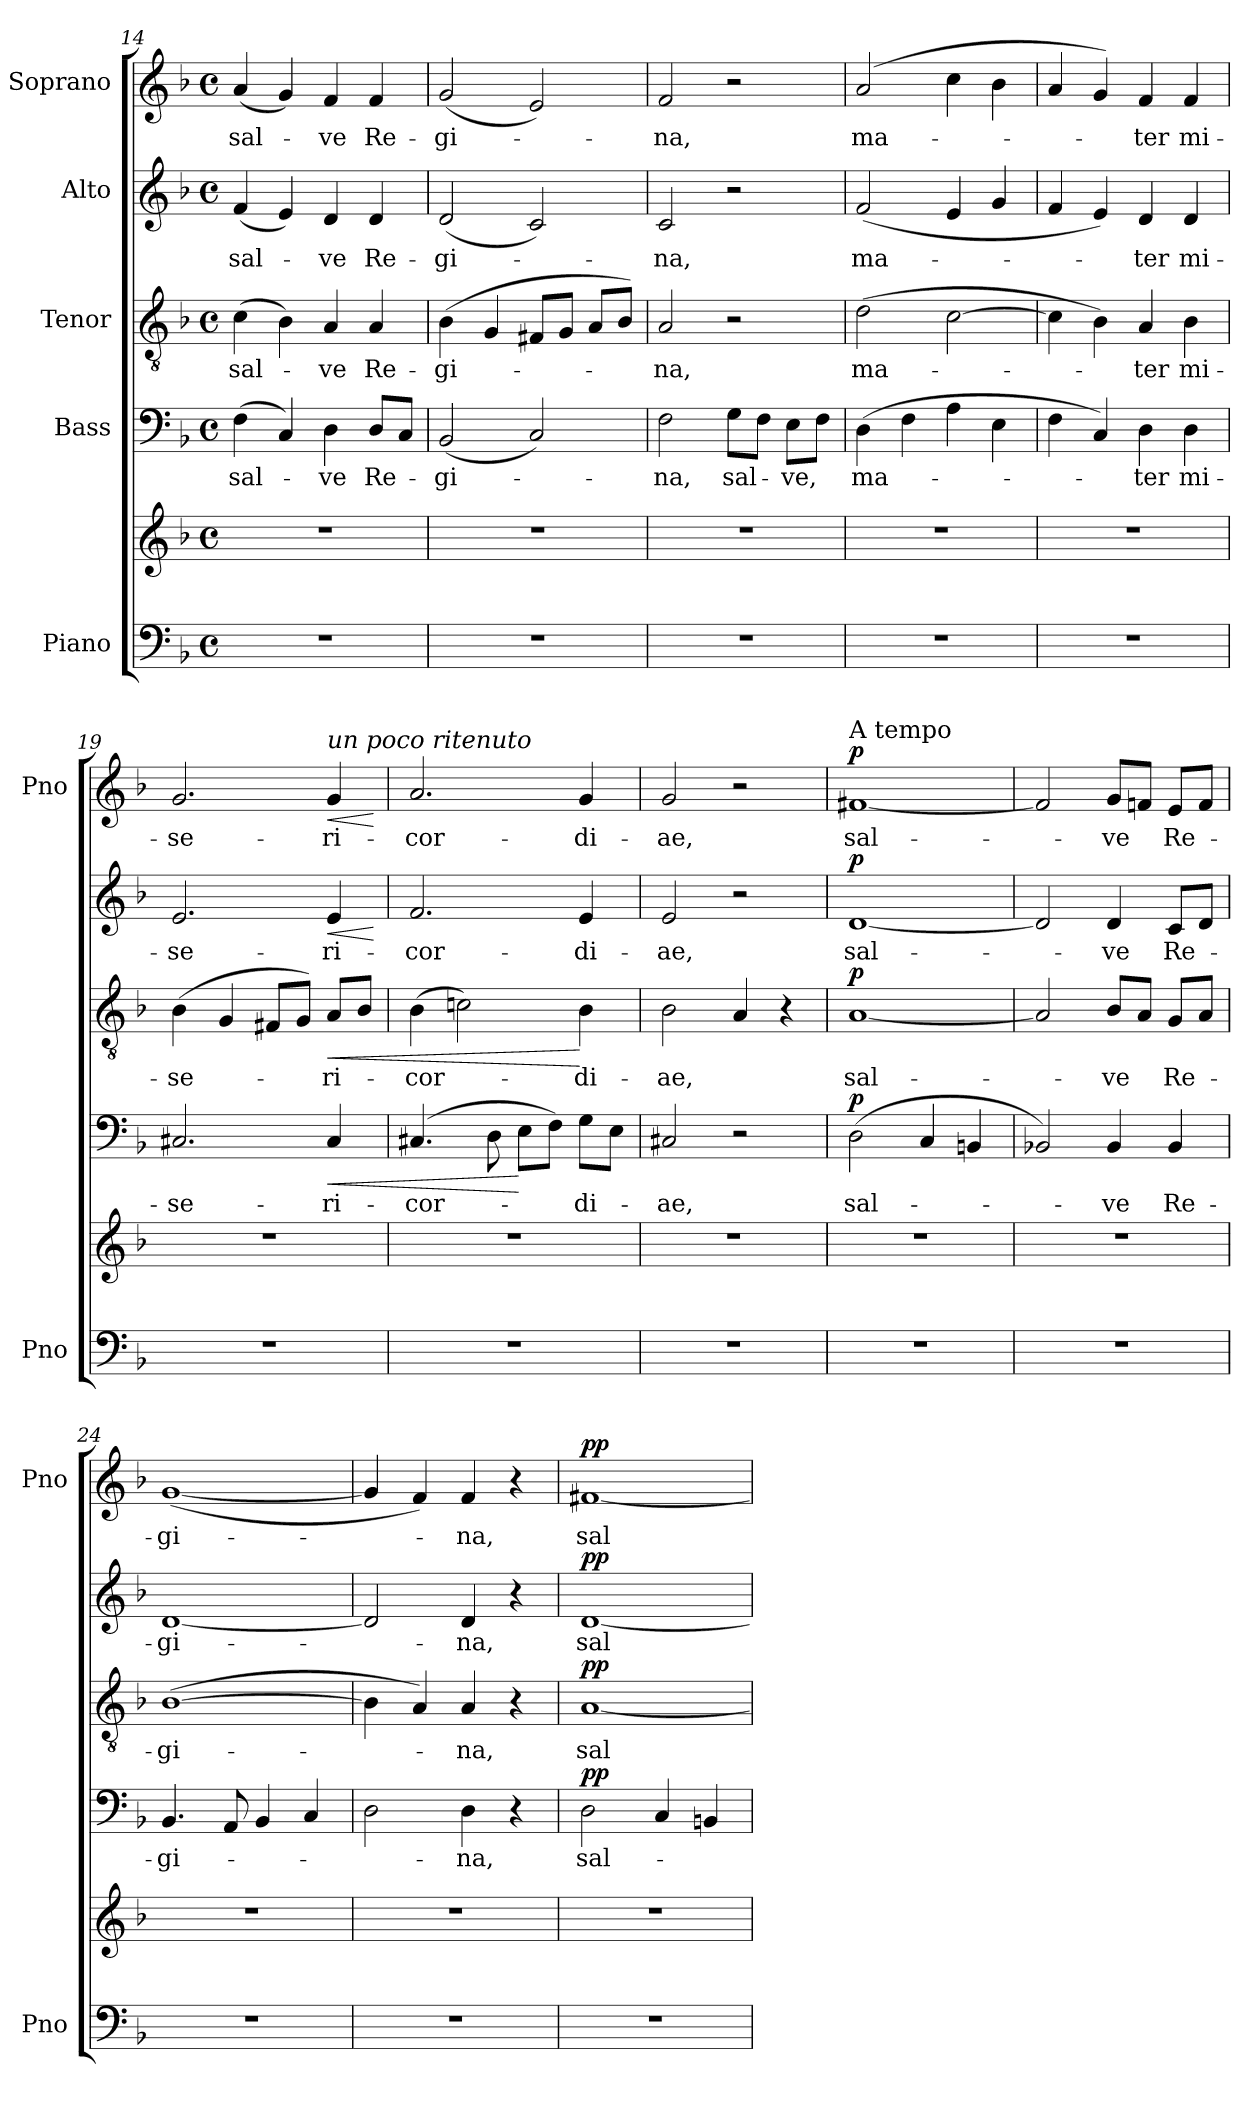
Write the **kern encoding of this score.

**kern	**kern	**kern	**text	**dynam	**kern	**text	**dynam	**kern	**text	**dynam	**kern	**text	**dynam
*part5	*part5	*part4	*part4	*part4	*part3	*part3	*part3	*part2	*part2	*part2	*part1	*part1	*part1
*staff6	*staff5	*staff4	*staff4	*staff4	*staff3	*staff3	*staff3	*staff2	*staff2	*staff2	*staff1	*staff1	*staff1
*I"Piano	*	*I"Bass	*	*	*I"Tenor	*	*	*I"Alto	*	*	*I"Soprano	*	*
*I'Pno	*	*	*	*	*	*	*	*	*	*	*I'Pno	*	*
*clefF4	*clefG2	*clefF4	*	*	*clefGv2	*	*	*clefG2	*	*	*clefG2	*	*
*k[b-]	*k[b-]	*k[b-]	*	*	*k[b-]	*	*	*k[b-]	*	*	*k[b-]	*	*
*F:	*F:	*F:	*	*	*F:	*	*	*F:	*	*	*F:	*	*
*M4/4	*M4/4	*M4/4	*	*	*M4/4	*	*	*M4/4	*	*	*M4/4	*	*
*met(c)	*met(c)	*met(c)	*	*	*met(c)	*	*	*met(c)	*	*	*met(c)	*	*
=14	=14	=14	=14	=14	=14	=14	=14	=14	=14	=14	=14	=14	=14
1r	1r	(4F\	sal-	.	(4c\	sal-	.	(4f/	sal-	.	(4a/	sal-	.
.	.	4C/)	.	.	4B-\)	.	.	4e/)	.	.	4g/)	.	.
.	.	4D\	-ve	.	4A/	-ve	.	4d/	-ve	.	4f/	-ve	.
.	.	8D/L	Re-	.	4A/	Re-	.	4d/	Re-	.	4f/	Re-	.
.	.	8C/J	.	.	.	.	.	.	.	.	.	.	.
=15	=15	=15	=15	=15	=15	=15	=15	=15	=15	=15	=15	=15	=15
1r	1r	(2BB-/	-gi-	.	(4B-\	-gi-	.	(2d/	-gi-	.	(2g/	-gi-	.
.	.	.	.	.	4G/	.	.	.	.	.	.	.	.
.	.	2C/)	.	.	8F#X/L	.	.	2c/)	.	.	2e/)	.	.
.	.	.	.	.	8G/J	.	.	.	.	.	.	.	.
.	.	.	.	.	8A/L	.	.	.	.	.	.	.	.
.	.	.	.	.	8B-/J)	.	.	.	.	.	.	.	.
=16	=16	=16	=16	=16	=16	=16	=16	=16	=16	=16	=16	=16	=16
1r	1r	2F\	-na,	.	2A/	-na,	.	2c/	-na,	.	2f/	-na,	.
.	.	8G\L	sal-	.	2r	.	.	2r	.	.	2r	.	.
.	.	8F\J	.	.	.	.	.	.	.	.	.	.	.
.	.	8E\L	-ve,	.	.	.	.	.	.	.	.	.	.
.	.	8F\J	.	.	.	.	.	.	.	.	.	.	.
=17	=17	=17	=17	=17	=17	=17	=17	=17	=17	=17	=17	=17	=17
1r	1r	(4D\	ma-	.	(2d\	ma-	.	(2f/	ma-	.	(2a/	ma-	.
.	.	4F\	.	.	.	.	.	.	.	.	.	.	.
.	.	4A\	.	.	[2c\	.	.	4e/	.	.	4cc\	.	.
.	.	4E\	.	.	.	.	.	4g/	.	.	4b-\	.	.
=18	=18	=18	=18	=18	=18	=18	=18	=18	=18	=18	=18	=18	=18
1r	1r	4F\	.	.	4c\]	.	.	4f/	.	.	4a/	.	.
.	.	4C/)	.	.	4B-\)	.	.	4e/)	.	.	4g/)	.	.
.	.	4D\	-ter	.	4A/	-ter	.	4d/	-ter	.	4f/	-ter	.
.	.	4D\	mi-	.	4B-\	mi-	.	4d/	mi-	.	4f/	mi-	.
!!LO:PB:g=z
=19	=19	=19	=19	=19	=19	=19	=19	=19	=19	=19	=19	=19	=19
1r	1r	2.C#X/	-­se-	.	(4B-\	-­se-	.	2.e/	-­se-	.	2.g/	-­se-	.
.	.	.	.	.	4G/	.	.	.	.	.	.	.	.
.	.	.	.	.	8F#X/L	.	.	.	.	.	.	.	.
.	.	.	.	.	8G/J)	.	.	.	.	.	.	.	.
!	!	!	!	!	!	!	!	!	!	!	!LO:TX:a:i:t=un poco ritenuto	!	!
!	!	!	!	!LO:HP:b	!	!	!LO:HP:b	!	!	!LO:HP:b	!	!	!LO:HP:b
.	.	4C#/	-ri-	<	8A/L	-ri-	<	4e/	-ri-	<	4g/	-ri-	<
.	.	.	.	.	8B-/J	.	.	.	.	.	.	.	.
.	.	.	.	.	.	.	.	.	.	[	.	.	[
=20	=20	=20	=20	=20	=20	=20	=20	=20	=20	=20	=20	=20	=20
1r	1r	(4.C#X/	-cor-	.	(4B-\	-cor-	.	2.f/	-cor-	.	2.a/	-cor-	.
.	.	.	.	.	2cn\)	.	.	.	.	.	.	.	.
.	.	8D\	.	.	.	.	.	.	.	.	.	.	.
.	.	8E\L	.	[	.	.	.	.	.	.	.	.	.
.	.	8F\J)	.	.	.	.	.	.	.	.	.	.	.
.	.	8G\L	-di-	.	4B-\	-di-	[	4e/	-di-	.	4g/	-di-	.
.	.	8E\J	.	.	.	.	.	.	.	.	.	.	.
=21	=21	=21	=21	=21	=21	=21	=21	=21	=21	=21	=21	=21	=21
1r	1r	2C#X/	-ae,	.	2B-\	-ae,	.	2e/	-ae,	.	2g/	-ae,	.
.	.	2r	.	.	4A/	.	.	2r	.	.	2r	.	.
.	.	.	.	.	4r	.	.	.	.	.	.	.	.
=22	=22	=22	=22	=22	=22	=22	=22	=22	=22	=22	=22	=22	=22
!	!	!	!	!	!	!	!	!	!	!	!LO:TX:a:t=A tempo	!	!
!	!	!	!	!LO:DY:a	!	!	!LO:DY:a	!	!	!LO:DY:a	!	!	!LO:DY:a
1r	1r	(2D\	sal-	p	[1A	sal-	p	[1d	sal-	p	[1f#X	sal-	p
.	.	4C/	.	.	.	.	.	.	.	.	.	.	.
.	.	4BBn/	.	.	.	.	.	.	.	.	.	.	.
=23	=23	=23	=23	=23	=23	=23	=23	=23	=23	=23	=23	=23	=23
1r	1r	2BB-X/)	.	.	2A/]	.	.	2d/]	.	.	2f#/]	.	.
.	.	4BB-/	-ve	.	8B-/L	-ve	.	4d/	-ve	.	8g/L	-ve	.
.	.	.	.	.	8A/J	.	.	.	.	.	8fn/J	.	.
.	.	4BB-/	Re-	.	8G/L	Re-	.	8c/L	Re-	.	8e/L	Re-	.
.	.	.	.	.	8A/J	.	.	8d/J	.	.	8f/J	.	.
=24	=24	=24	=24	=24	=24	=24	=24	=24	=24	=24	=24	=24	=24
1r	1r	4.BB-/	-gi-	.	([1B-	-gi-	.	[1d	-gi-	.	([1g	-gi-	.
.	.	8AA/	.	.	.	.	.	.	.	.	.	.	.
.	.	4BB-/	.	.	.	.	.	.	.	.	.	.	.
.	.	4C/	.	.	.	.	.	.	.	.	.	.	.
!!LO:LB:g=z
=25	=25	=25	=25	=25	=25	=25	=25	=25	=25	=25	=25	=25	=25
1r	1r	2D\	-­-	.	4B-\]	-­-	.	2d/]	-­-	.	4g/]	-­-	.
.	.	.	.	.	4A/)	.	.	.	.	.	4f/)	.	.
.	.	4D\	-na,	.	4A/	-na,	.	4d/	-na,	.	4f/	-na,	.
.	.	4r	.	.	4r	.	.	4r	.	.	4r	.	.
=26	=26	=26	=26	=26	=26	=26	=26	=26	=26	=26	=26	=26	=26
!	!	!	!	!LO:DY:a	!	!	!LO:DY:a	!	!	!LO:DY:a	!	!	!LO:DY:a
1r	1r	2D\	sal-	pp	[1A	sal-	pp	[1d	sal-	pp	[1f#X	sal-	pp
.	.	4C/	.	.	.	.	.	.	.	.	.	.	.
.	.	4BBn/	.	.	.	.	.	.	.	.	.	.	.
=	=	=	=	=	=	=	=	=	=	=	=	=	=
*-	*-	*-	*-	*-	*-	*-	*-	*-	*-	*-	*-	*-	*-
